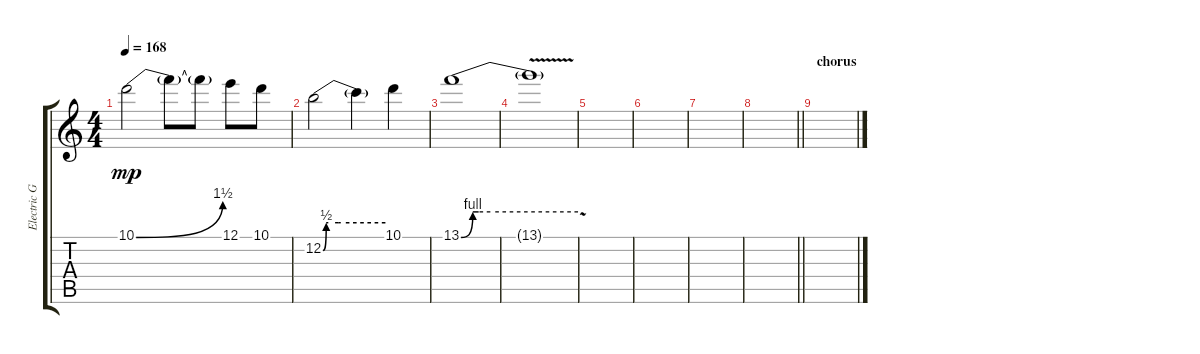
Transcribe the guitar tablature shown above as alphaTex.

\track ("Electric Guitar" "Electric G") {instrument distortionguitar}
\staff {score tabs}
\tuning (E4 B3 G3 D3 A2 E2) {hide}
\ts (4 4)
\tempo 168
\clef g2
\ks c
10.1{be (bend 0 0 60 6)}.2{dy mp} 10.1{t}.8 10.1{t}.8 12.1.8 10.1.8 |
12.2{be (custom 0 0 3 2 5 2 15 2 17 2 60 2)}.2 12.2{t}.4 10.1.4 |
13.1{be (custom 0 0 6 4 9 4 15 4 60 4)}.1 |
13.1{v t}.1 |
|
|
|
\barLineRight lightlight
|
\section ("" "chorus")
